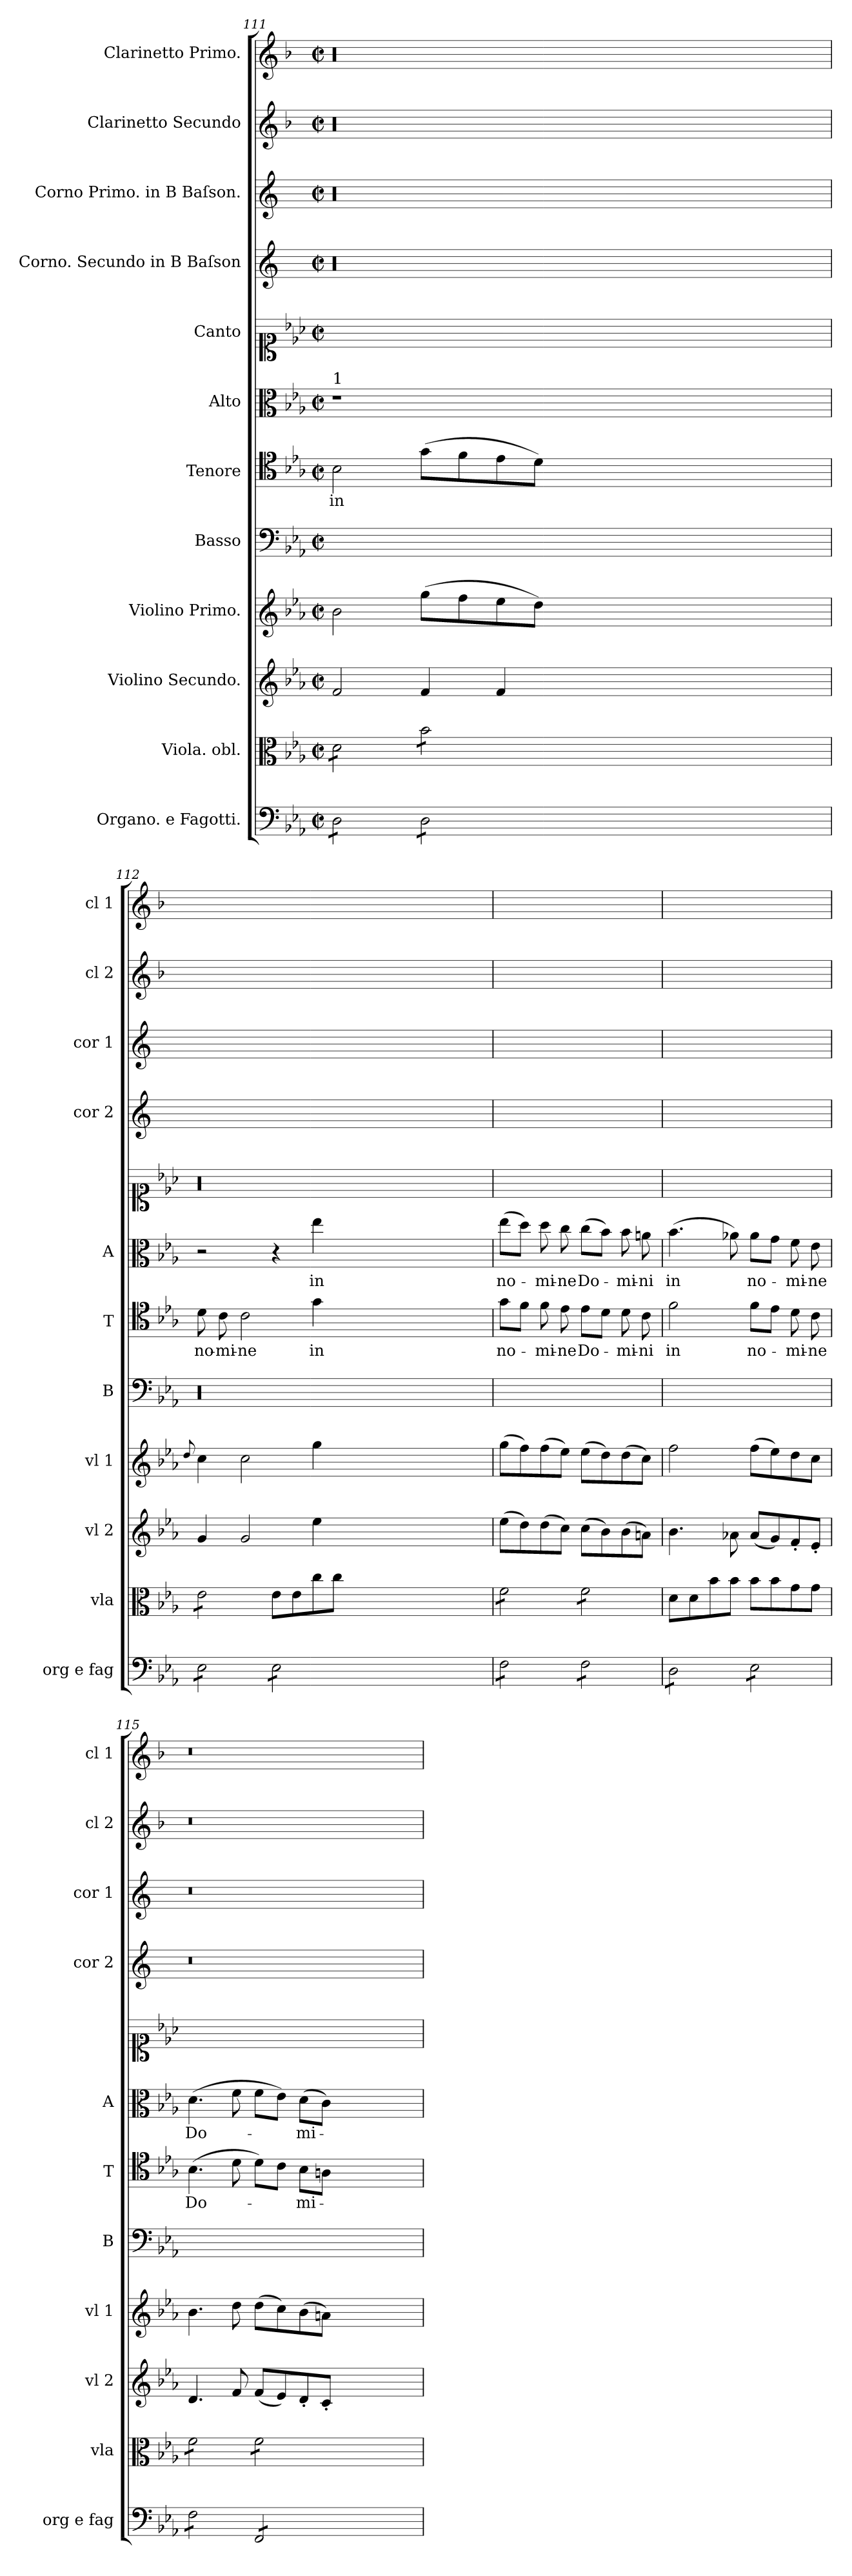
**kern	**kern	**kern	**kern	**kern	**kern	**text	**kern	**text	**kern	**kern	**kern	**kern	**kern
*part12	*part11	*part10	*part9	*part8	*part7	*part7	*part6	*part6	*part5	*part4	*part3	*part2	*part1
*staff12	*staff11	*staff10	*staff9	*staff8	*staff7	*staff7	*staff6	*staff6	*staff5	*staff4	*staff3	*staff2	*staff1
*I"Organo. e Fagotti.	*I"Viola. obl.	*I"Violino Secundo.	*I"Violino Primo.	*I"Basso	*I"Tenore	*	*I"Alto	*	*I"Canto	*I"Corno. Secundo in B Baſson	*I"Corno Primo. in B Baſson.	*I"Clarinetto Secundo	*I"Clarinetto Primo.
*I'org e fag	*I'vla	*I'vl 2	*I'vl 1	*I'B	*I'T	*	*I'A	*	*	*I'cor 2	*I'cor 1	*I'cl 2	*I'cl 1
*clefF4	*clefC3	*clefG2	*clefG2	*clefF4	*clefC4	*	*clefC3	*	*clefC1	*clefG2	*clefG2	*clefG2	*clefG2
*	*	*	*	*	*	*	*	*	*	*ITrd-2c-3	*ITrd-2c-3	*ITrd1c2	*ITrd1c2
*k[b-e-a-]	*k[b-e-a-]	*k[b-e-a-]	*k[b-e-a-]	*k[b-e-a-]	*k[b-e-a-]	*	*k[b-e-a-]	*	*k[b-e-a-]	*k[b-e-a-]	*k[b-e-a-]	*k[b-e-a-]	*k[b-e-a-]
*E-:	*E-:	*E-:	*E-:	*E-:	*E-:	*	*E-:	*	*E-:	*	*	*E-:	*E-:
*M2/2	*M2/2	*M2/2	*M2/2	*M2/2	*M2/2	*	*M2/2	*	*M2/2	*M2/2	*M2/2	*M2/2	*M2/2
*met(c|)	*met(c|)	*met(c|)	*met(c|)	*met(c|)	*met(c|)	*	*met(c|)	*	*met(c|)	*met(c|)	*met(c|)	*met(c|)	*met(c|)
=111	=111	=111	=111	=111	=111	=111	=111	=111	=111	=111	=111	=111	=111
!	!	!	!	!	!	!	!LO:TX:a:t=1	!	!	!	!	!	!
*tremolo	*	*	*	*	*	*	*	*	*	*	*	*	*
*	*tremolo	*	*	*	*	*	*	*	*	*	*	*	*
8D\L	8d\L	2f/	2b-\	00ryy	2B-\	in	1r	.	00ryy	00r	00r	00r	00r
8D\	8d\	.	.	.	.	.	.	.	.	.	.	.	.
8D\	8d\	.	.	.	.	.	.	.	.	.	.	.	.
8D\J	8d\J	.	.	.	.	.	.	.	.	.	.	.	.
8D\L	8b-\L	4f/	(8gg\L	.	(8g\L	.	.	.	.	.	.	.	.
8D\	8b-\	.	8ff\	.	8f\	.	.	.	.	.	.	.	.
8D\	8b-\	4f/	8ee-\	.	8e-\	.	.	.	.	.	.	.	.
8D\J	8b-\J	.	8dd\J)	.	8d\J)	.	.	.	.	.	.	.	.
0.ryy	0.ryy	0.ryy	0.ryy	.	0.ryy	.	0.ryy	.	.	.	.	.	.
=112	=112	=112	=112	=112	=112	=112	=112	=112	=112	=112	=112	=112	=112
.	.	.	8qqdd/	.	.	.	.	.	.	.	.	.	.
8E-\L	8e-\L	4g/	4cc\	00r	8d\	no-	2r	.	00r	00ryy	00ryy	00ryy	00ryy
8E-\	8e-\	.	.	.	8c\	-mi-	.	.	.	.	.	.	.
8E-\	8e-\	2g/	2cc\	.	2c\	-ne	.	.	.	.	.	.	.
8E-\J	8e-\J	.	.	.	.	.	.	.	.	.	.	.	.
*	*Xtremolo	*	*	*	*	*	*	*	*	*	*	*	*
8E-\L	8e-\L	.	.	.	.	.	4r	.	.	.	.	.	.
8E-\	8e-\	.	.	.	.	.	.	.	.	.	.	.	.
8E-\	8cc\	4ee-\	4gg\	.	4g\	in	4ee-\	in	.	.	.	.	.
8E-\J	8cc\J	.	.	.	.	.	.	.	.	.	.	.	.
0.ryy	0.ryy	0.ryy	0.ryy	.	0.ryy	.	0.ryy	.	.	.	.	.	.
=113	=113	=113	=113	=113	=113	=113	=113	=113	=113	=113	=113	=113	=113
*	*tremolo	*	*	*	*	*	*	*	*	*	*	*	*
8F\L	8f\L	(8ee-\L	(8gg\L	1ryy	8g\L	no-	(8ee-\L	no-	1ryy	1ryy	1ryy	1ryy	1ryy
8F\	8f\	8dd\)	8ff\)	.	8f\J	.	8dd\J)	.	.	.	.	.	.
8F\	8f\	(8dd\	(8ff\	.	8f\	-mi-	8dd\	-mi-	.	.	.	.	.
8F\J	8f\J	8cc\J)	8ee-\J)	.	8e-\	-ne	8cc\	-ne	.	.	.	.	.
8F\L	8f\L	(8cc\L	(8ee-\L	.	8e-\L	Do-	(8cc\L	Do-	.	.	.	.	.
8F\	8f\	8b-\)	8dd\)	.	8d\J	.	8b-\J)	.	.	.	.	.	.
8F\	8f\	(8b-\	(8dd\	.	8d\	-mi-	8b-\	-mi-	.	.	.	.	.
8F\J	8f\J	8an\J)	8cc\J)	.	8c\	-ni	8an\	-ni	.	.	.	.	.
*	*Xtremolo	*	*	*	*	*	*	*	*	*	*	*	*
=114	=114	=114	=114	=114	=114	=114	=114	=114	=114	=114	=114	=114	=114
8D\L	8d\L	4.b-\	2ff\	1ryy	2f\	in	(4.b-\	in	1ryy	1ryy	1ryy	1ryy	1ryy
8D\	8d\	.	.	.	.	.	.	.	.	.	.	.	.
8D\	8b-\	.	.	.	.	.	.	.	.	.	.	.	.
8D\J	8b-\J	8a-X\	.	.	.	.	8a-X\)	.	.	.	.	.	.
8E-\L	8b-\L	(8a-/L	(8ff\L	.	8f\L	no-	8a-\L	no-	.	.	.	.	.
8E-\	8b-\	8g/)	8ee-\)	.	8e-\J	.	8g\J	.	.	.	.	.	.
8E-\	8g\	8f'/	8dd\	.	8d\	-mi-	8f\	-mi-	.	.	.	.	.
8E-\J	8g\J	8e-'/J	8cc\J	.	8c\	-ne	8e-\	-ne	.	.	.	.	.
=115	=115	=115	=115	=115	=115	=115	=115	=115	=115	=115	=115	=115	=115
*	*tremolo	*	*	*	*	*	*	*	*	*	*	*	*
8F\L	8f\L	4.d/	4.b-\	0ryy	(4.B-\	Do-	(4.d\	Do-	0ryy	0r	0r	0r	0r
8F\	8f\	.	.	.	.	.	.	.	.	.	.	.	.
8F\	8f\	.	.	.	.	.	.	.	.	.	.	.	.
8F\J	8f\J	8f/	8dd\	.	8d\	.	8f\	.	.	.	.	.	.
8FF/L	8f\L	(8f/L	(8dd\L	.	8d\L)	.	8f\L	.	.	.	.	.	.
8FF/	8f\	8e-/)	8cc\)	.	8c\J	.	8e-\J)	.	.	.	.	.	.
8FF/	8f\	8d'/	(8b-\	.	8B-\L	-mi-	(8d\L	-mi-	.	.	.	.	.
8FF/J	8f\J	8c'/J	8an\J)	.	8An\J	.	8c\J)	.	.	.	.	.	.
*	*Xtremolo	*	*	*	*	*	*	*	*	*	*	*	*
*Xtremolo	*	*	*	*	*	*	*	*	*	*	*	*	*
1ryy	1ryy	1ryy	1ryy	.	1ryy	.	1ryy	.	.	.	.	.	.
=	=	=	=	=	=	=	=	=	=	=	=	=	=
*-	*-	*-	*-	*-	*-	*-	*-	*-	*-	*-	*-	*-	*-
